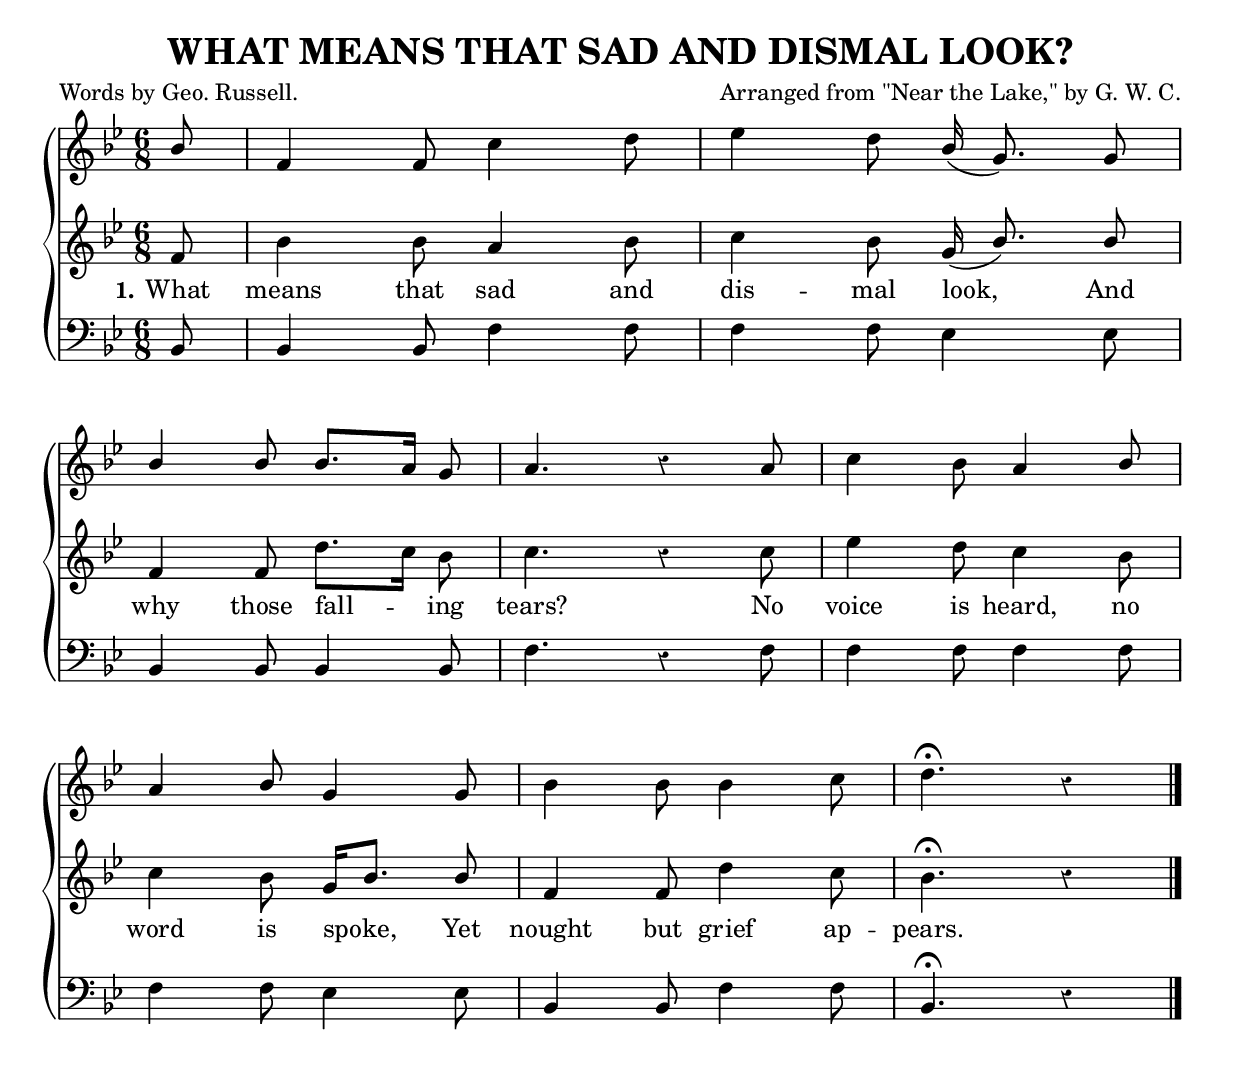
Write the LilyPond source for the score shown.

\version "2.10"
\include "english.ly"

\header {
  title = "WHAT MEANS THAT SAD AND DISMAL LOOK?"
  poet = "Words by Geo. Russell."
  composer = "Arranged from \"Near the Lake,\" by G. W. C."
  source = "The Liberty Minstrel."
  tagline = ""
}

verseone = \lyricmode {
\set stanza = "1."
  What means that sad and dis -- mal look, And 
  why those fall -- ing tears? No voice is heard, no 
  word is spoke, Yet nought but grief ap -- pears. 
}

trebleOne =  \relative c' {
  \clef treble
  \time 6/8
  \key bf \major
  \autoBeamOff

  \partial 8 \stemUp bf'8 | \stemNeutral f4 f8 c'4 d8 | ef4 d8 \stemUp bf16( g8.) g8 | \break
  bf4 bf8 bf8.[ a16] g8 | a4. r4 a8 | \stemDown c4 bf8 \stemUp a4 bf8 | \break
  a4 bf8 g4 g8 | \stemDown bf4 bf8 bf4 c8 | d4.^\fermata r4 \bar "|."
}

trebleTwo =  \relative c' {
  \clef treble
  \time 6/8
  \key bf \major
  \autoBeamOff

  \partial 8 f8 | bf4 bf8 a4 bf8 | c4 bf8 \stemUp g16( bf8.) bf8 | 
  f4 f8 \stemDown d'8.[ c16] bf8 | c4. r4 c8 | ef4 d8 c4 bf8 | 
  c4 bf8 \stemUp g16[ bf8.] bf8 | f4 f8 \stemDown d'4 c8 bf4.^\fermata r4 \bar "|."
}

bass =  \relative c {
  \clef bass
  \time 6/8
  \key bf \major
  \autoBeamOff

  \partial 8*1 bf8 | bf4 bf8 f'4 f8 | f4 f8 ef4 ef8 | \break
  bf4 bf8 bf4 bf8 | f'4. r4 f8 | f4 f8 f4 f8 | \break
  f4 f8 ef4 ef8 | bf4 bf8 f'4 f8 bf,4.^\fermata r4 \bar "|."
}

\score { 
  \new ChoirStaff \with{systemStartDelimiter = #'SystemStartBrace }	
   <<
     \new Staff = "upperOne"  \new Voice = "trebleOne" { \trebleOne }
     \new Staff = "upperTwo" \new Voice = "trebleTwo" { \trebleTwo }
     \new Lyrics \lyricsto "trebleTwo" { \verseone }
     \new Staff = "lower"  \new Voice = "bass" { \bass }
   >>
   
\layout {
	indent=0
	\context { \Staff \override Rest #'style = #'classical }
	\context { \Score \remove "Bar_number_engraver" }
	  }
	  
\midi { \context { \Score tempoWholesPerMinute = #(ly:make-moment 100 4 ) }}   

}
 
